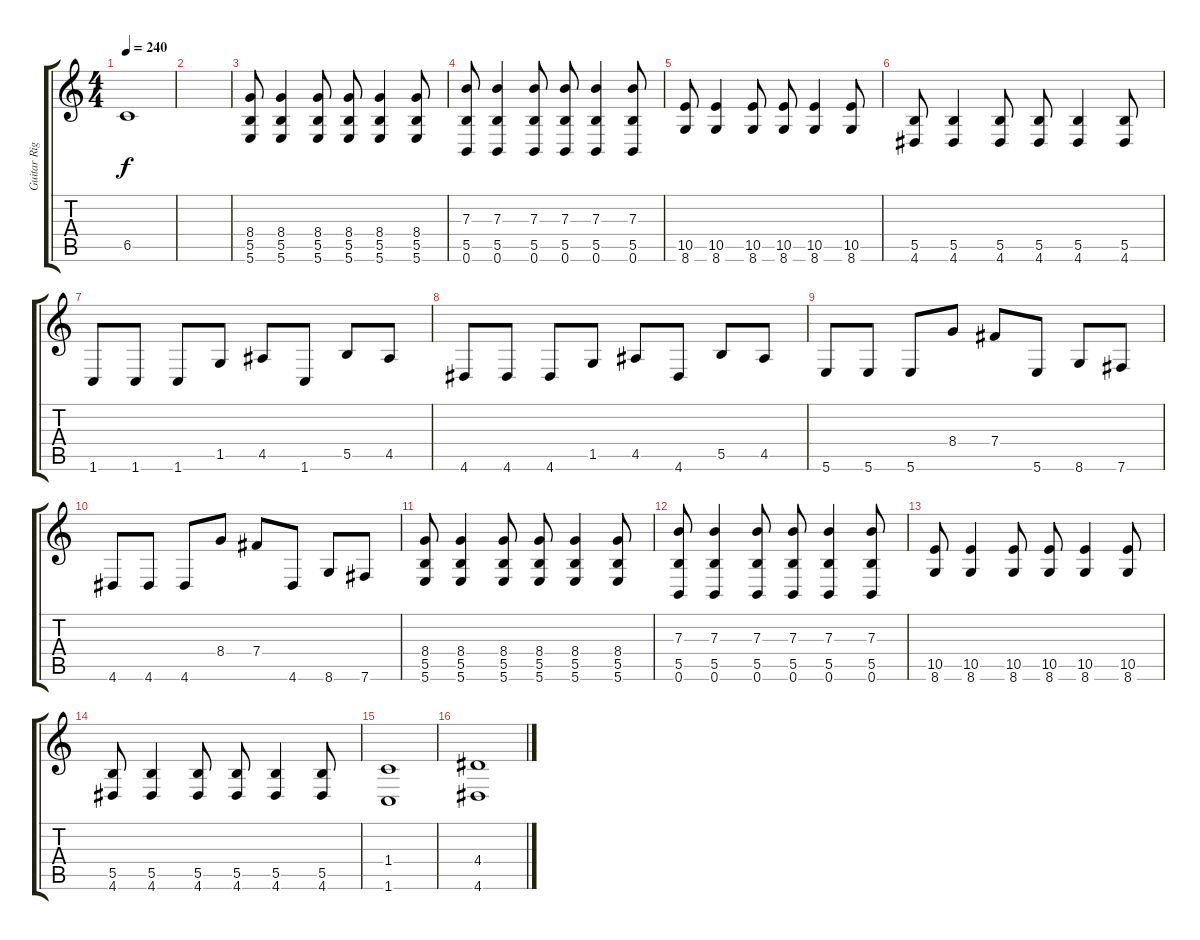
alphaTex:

\track ("Guitar Right" "Guitar Rig") {instrument overdrivenguitar}
\staff {score tabs}
\tuning (Db4 Ab3 E3 B2 Gb2 B1) {hide}
\ts (4 4)
\tempo 240
\clef g2
\ks c
6.5{t}.1{dy f} |
|
(8.4 5.5 5.6).8 (8.4 5.5 5.6).4 (8.4 5.5 5.6).8 (8.4 5.5 5.6).8 (8.4 5.5 5.6).4 (8.4 5.5 5.6).8 |
(7.3 5.5 0.6).8 (7.3 5.5 0.6).4 (7.3 5.5 0.6).8 (7.3 5.5 0.6).8 (7.3 5.5 0.6).4 (7.3 5.5 0.6).8 |
(10.5 8.6).8 (10.5 8.6).4 (10.5 8.6).8 (10.5 8.6).8 (10.5 8.6).4 (10.5 8.6).8 |
(5.5 4.6).8 (5.5 4.6).4 (5.5 4.6).8 (5.5 4.6).8 (5.5 4.6).4 (5.5 4.6).8 |
1.6.8 1.6.8 1.6.8 1.5.8 4.5.8 1.6.8 5.5.8 4.5.8 |
4.6.8 4.6.8 4.6.8 1.5.8 4.5.8 4.6.8 5.5.8 4.5.8 |
5.6.8 5.6.8 5.6.8 8.4.8 7.4.8 5.6.8 8.6.8 7.6.8 |
4.6.8 4.6.8 4.6.8 8.4.8 7.4.8 4.6.8 8.6.8 7.6.8 |
(8.4 5.5 5.6).8 (8.4 5.5 5.6).4 (8.4 5.5 5.6).8 (8.4 5.5 5.6).8 (8.4 5.5 5.6).4 (8.4 5.5 5.6).8 |
(7.3 5.5 0.6).8 (7.3 5.5 0.6).4 (7.3 5.5 0.6).8 (7.3 5.5 0.6).8 (7.3 5.5 0.6).4 (7.3 5.5 0.6).8 |
(10.5 8.6).8 (10.5 8.6).4 (10.5 8.6).8 (10.5 8.6).8 (10.5 8.6).4 (10.5 8.6).8 |
(5.5 4.6).8 (5.5 4.6).4 (5.5 4.6).8 (5.5 4.6).8 (5.5 4.6).4 (5.5 4.6).8 |
(1.4 1.6).1 |
(4.4 4.6).1
